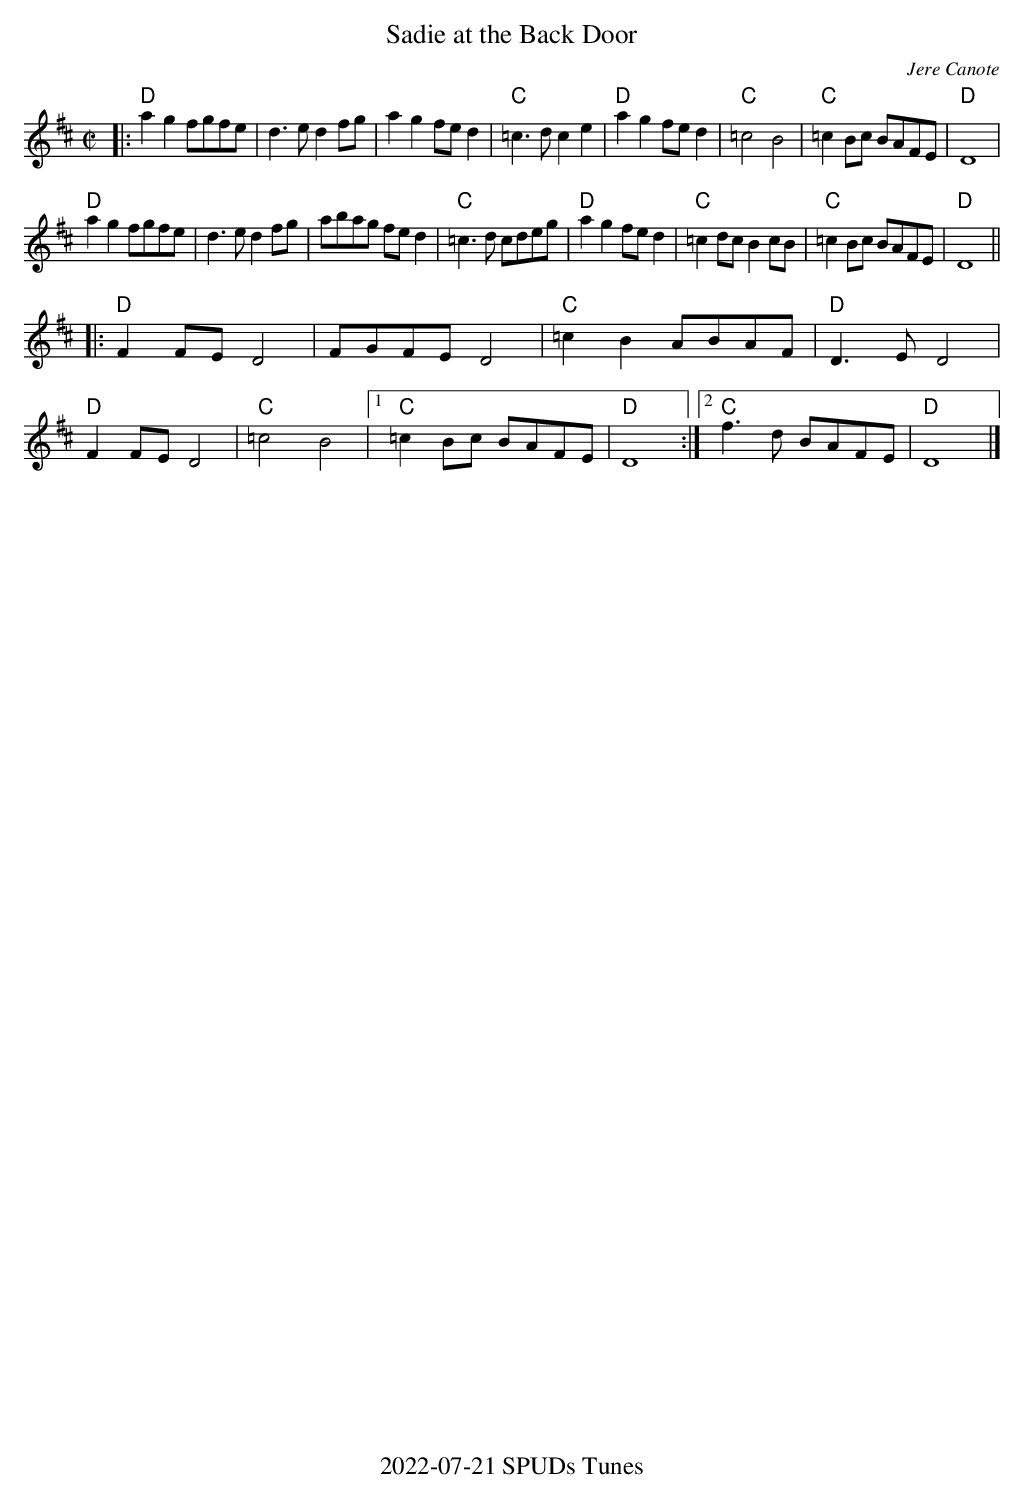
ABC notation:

X:1
T: Sadie at the Back Door
C: Jere Canote
M: C|
L: 1/8
K: D
|: "D"a2g2 fgfe |d3e d2fg | a2g2 fed2|"C"=c3d c2e2 |\
"D"a2g2 fed2 |"C"=c4B4 | "C"=c2Bc BAFE| "D"D8 |
"D"a2g2 fgfe |d3e d2fg | abag fe d2|"C"=c3d cdeg |\
"D"a2g2 fed2 |"C"=c2dc B2cB | "C"=c2Bc BAFE| "D"D8 ||
|: "D"F2FE D4 |FGFE D4 | "C"=c2B2 ABAF |"D"D3E D4 |
 "D"F2FE D4 |"C"=c4B4 |1 "C"=c2Bc BAFE| "D"D8:|2 "C" f3d BAFE|"D"D8 |]
